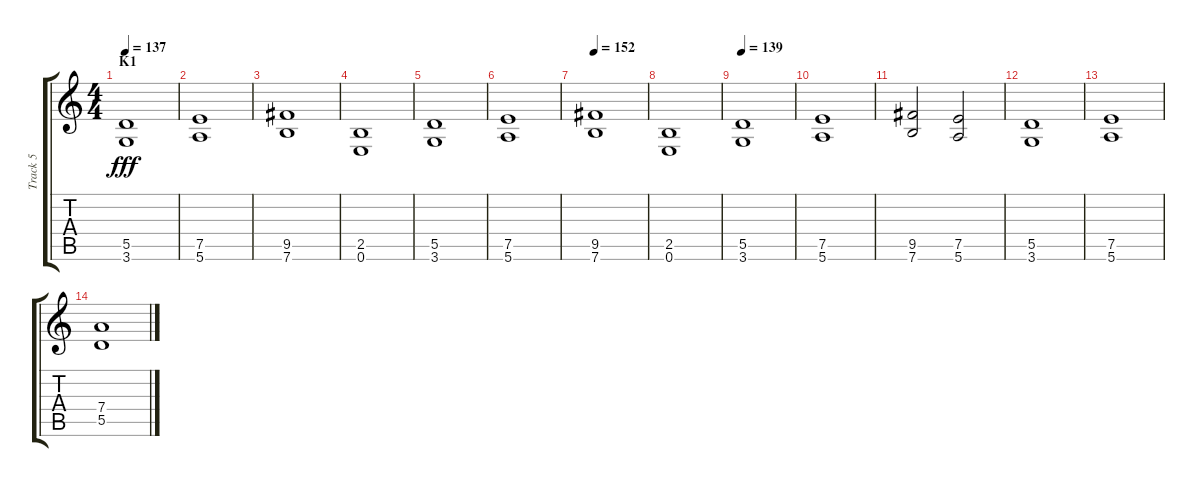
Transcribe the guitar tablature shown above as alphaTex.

\track ("Track 5" "Track 5") {instrument distortionguitar}
\staff {score tabs}
\tuning (E4 B3 G3 D3 A2 E2) {hide}
\ts (4 4)
\section ("" "K1")
\tempo 137
\clef g2
\ks c
(5.5 3.6).1{dy fff} |
(7.5 5.6).1 |
(9.5 7.6).1 |
(2.5 0.6).1 |
(5.5 3.6).1 |
(7.5 5.6).1 |
\tempo 152
(9.5 7.6).1 |
(2.5 0.6).1 |
\tempo 139
(5.5 3.6).1 |
(7.5 5.6).1 |
(9.5 7.6).2 (7.5 5.6).2 |
(5.5 3.6).1 |
(7.5 5.6).1 |
(7.4 5.5).1
